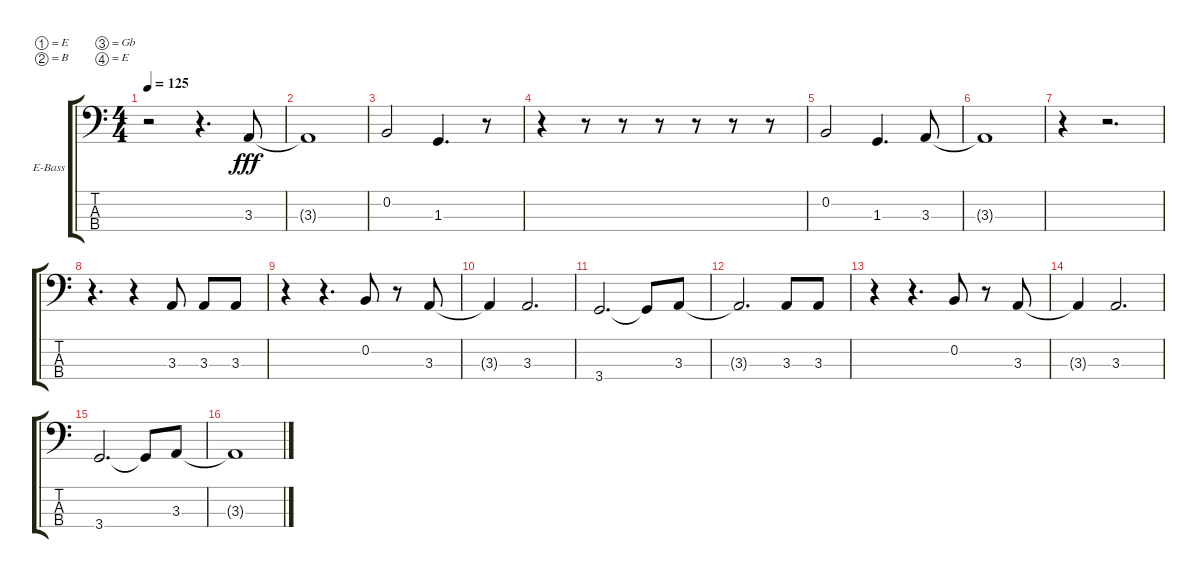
\defaultSystemsLayout 4
\bracketExtendMode groupsimilarinstruments
\firstSystemTrackNameOrientation horizontal
\otherSystemsTrackNameOrientation horizontal
\track ("Electric Bass" "E-Bass") {instrument electricbassfinger}
\staff {score tabs}
\tuning (E2 B1 Gb1 E1)
\ts (4 4)
\tempo 125
\clef f4
\ks c
r.2{dy fff} r.4{d} 3.3.8 |
3.3{t}.1 |
0.2.2 1.3.4{d} r.8 |
r.4 r.8 r.8 r.8 r.8 r.8 r.8 |
0.2.2 1.3.4{d} 3.3.8 |
3.3{t}.1 |
r.4 r.2{d} |
r.4{d} r.4 3.3.8 3.3.8 3.3.8 |
r.4 r.4{d} 0.2.8 r.8 3.3.8 |
3.3{t}.4 3.3.2{d} |
3.4.2{d} 3.4{t}.8 3.3.8 |
3.3{t}.2{d} 3.3.8 3.3.8 |
r.4 r.4{d} 0.2.8 r.8 3.3.8 |
3.3{t}.4 3.3.2{d} |
3.4.2{d} 3.4{t}.8 3.3.8 |
3.3{t}.1
